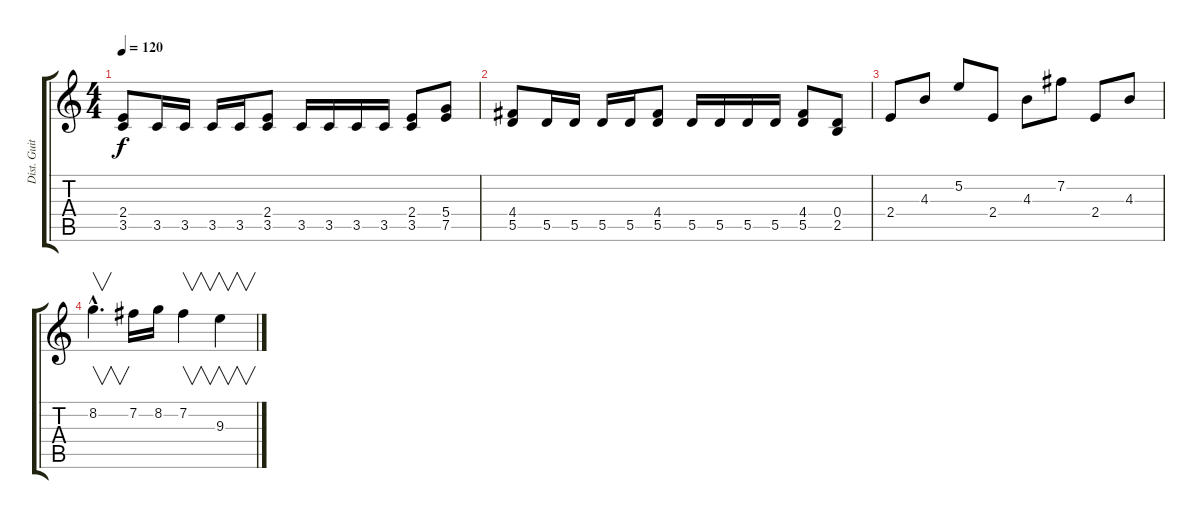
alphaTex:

\track ("Dist. Guitar" "Dist. Guit") {instrument distortionguitar}
\staff {score tabs}
\tuning (E4 B3 G3 D3 A2 E2) {hide}
\ts (4 4)
\tempo 120
\clef g2
\ks c
(2.4 3.5).8{dy f} 3.5.16 3.5.16 3.5.16 3.5.16 (2.4 3.5).8 3.5.16 3.5.16 3.5.16 3.5.16 (2.4 3.5).8 (5.4 7.5).8 |
(4.4 5.5).8 5.5.16 5.5.16 5.5.16 5.5.16 (4.4 5.5).8 5.5.16 5.5.16 5.5.16 5.5.16 (4.4 5.5).8 (0.4 2.5).8 |
2.4.8 4.3.8 5.2.8 2.4.8 4.3.8 7.2.8 2.4.8 4.3.8 |
8.2{hac}.4{v d} 7.2.16 8.2.16 7.2.4{v} 9.3.4{v}
